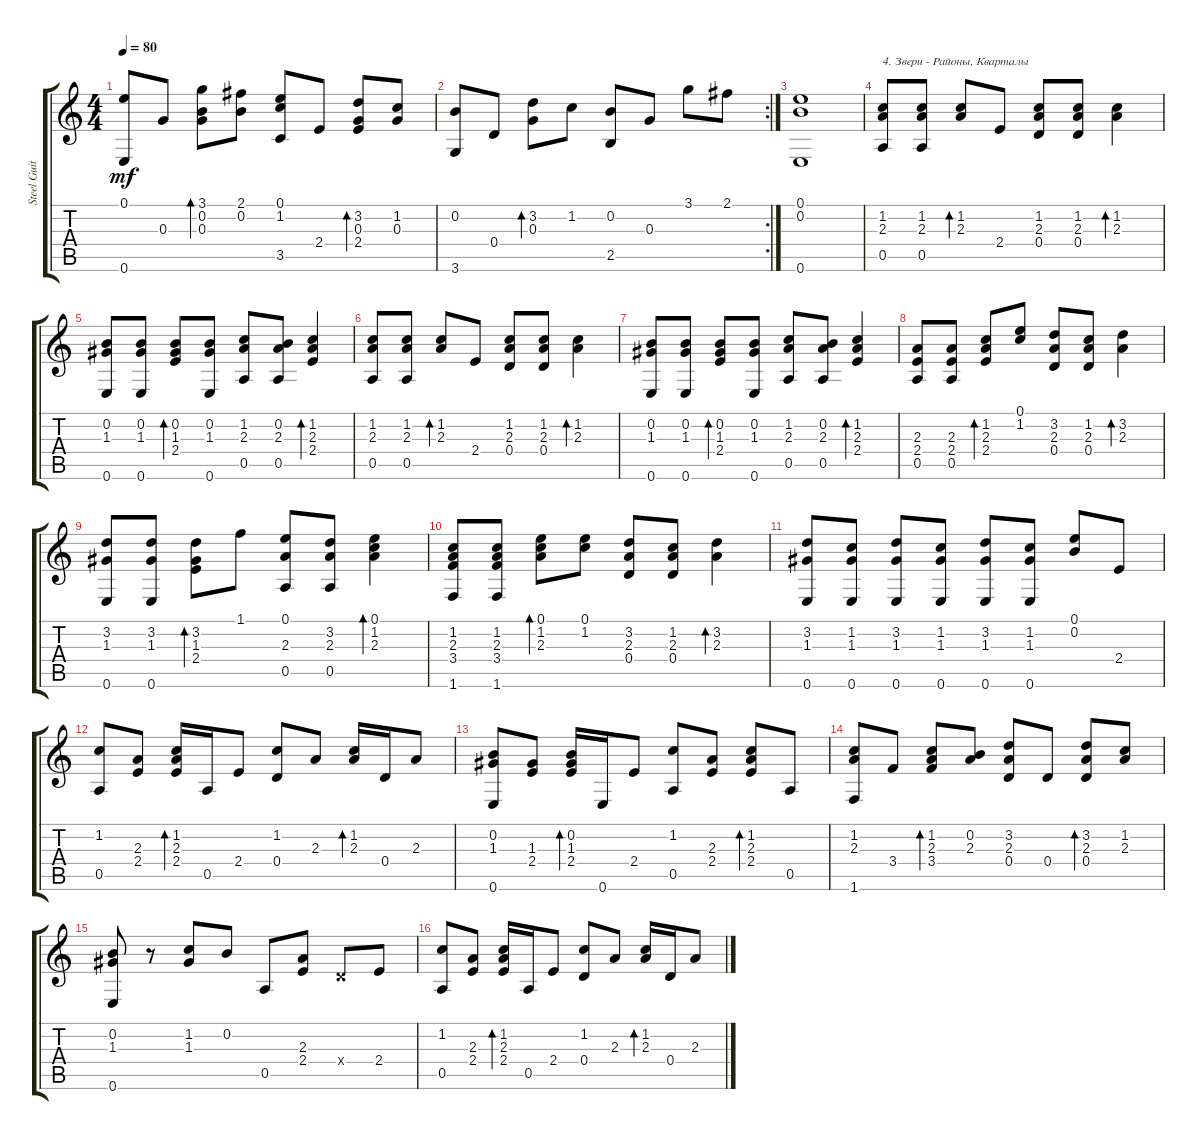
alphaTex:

\track ("Steel Guitar" "Steel Guit") {instrument acousticguitarsteel}
\staff {score tabs}
\tuning (E4 B3 G3 D3 A2 E2) {hide}
\ts (4 4)
\tempo 80
\clef g2
\ks c
(0.1 0.6).8{dy mf} 0.3.8 (3.1 0.2 0.3).8{bd 30} (2.1 0.2).8 (0.1 1.2 3.5).8 2.4.8 (3.2 0.3 2.4).8{bd 30} (1.2 0.3).8 |
\rc 2
(0.2 3.6).8 0.4.8 (3.2 0.3).8{bd 30} 1.2.8 (0.2 2.5).8 0.3.8 3.1.8 2.1.8 |
(0.1 0.2 0.6).1 |
(1.2 2.3 0.5).8{txt "4. Звери - Районы, Кварталы"} (1.2 2.3 0.5).8 (1.2 2.3).8{bd 30} 2.4.8 (1.2 2.3 0.4).8 (1.2 2.3 0.4).8 (1.2 2.3).4{bd 30} |
(0.2 1.3 0.6).8 (0.2 1.3 0.6).8 (0.2 1.3 2.4).8{bd 30} (0.2 1.3 0.6).8 (1.2 2.3 0.5).8 (0.2 2.3 0.5).8 (1.2 2.3 2.4).4{bd 30} |
(1.2 2.3 0.5).8 (1.2 2.3 0.5).8 (1.2 2.3).8{bd 30} 2.4.8 (1.2 2.3 0.4).8 (1.2 2.3 0.4).8 (1.2 2.3).4{bd 30} |
(0.2 1.3 0.6).8 (0.2 1.3 0.6).8 (0.2 1.3 2.4).8{bd 30} (0.2 1.3 0.6).8 (1.2 2.3 0.5).8 (0.2 2.3 0.5).8 (1.2 2.3 2.4).4{bd 30} |
(2.3 2.4 0.5).8 (2.3 2.4 0.5).8 (1.2 2.3 2.4).8{bd 30} (0.1 1.2).8 (3.2 2.3 0.4).8 (1.2 2.3 0.4).8 (3.2 2.3).4{bd 30} |
(3.2 1.3 0.6).8 (3.2 1.3 0.6).8 (3.2 1.3 2.4).8{bd 30} 1.1.8 (0.1 2.3 0.5).8 (3.2 2.3 0.5).8 (0.1 1.2 2.3).4{bd 30} |
(1.2 2.3 3.4 1.6).8 (1.2 2.3 3.4 1.6).8 (0.1 1.2 2.3).8{bd 30} (0.1 1.2).8 (3.2 2.3 0.4).8 (1.2 2.3 0.4).8 (3.2 2.3).4{bd 30} |
(3.2 1.3 0.6).8 (1.2 1.3 0.6).8 (3.2 1.3 0.6).8 (1.2 1.3 0.6).8 (3.2 1.3 0.6).8 (1.2 1.3 0.6).8 (0.1 0.2).8 2.4.8 |
(1.2 0.5).8 (2.3 2.4).8 (1.2 2.3 2.4).16{bd 30} 0.5.16 2.4.8 (1.2 0.4).8 2.3.8 (1.2 2.3).16{bd 30} 0.4.16 2.3.8 |
(0.2 1.3 0.6).8 (1.3 2.4).8 (0.2 1.3 2.4).16{bd 30} 0.6.16 2.4.8 (1.2 0.5).8 (2.3 2.4).8 (1.2 2.3 2.4).8{bd 30} 0.5.8 |
(1.2 2.3 1.6).8 3.4.8 (1.2 2.3 3.4).8{bd 30} (0.2 2.3).8 (3.2 2.3 0.4).8 0.4.8 (3.2 2.3 0.4).8{bd 30} (1.2 2.3).8 |
(0.2 1.3 0.6).8 r.8 (1.2 1.3).8 0.2.8 0.5.8 (2.3 2.4).8 0.4{x}.8 2.4.8 |
(1.2 0.5).8 (2.3 2.4).8 (1.2 2.3 2.4).16{bd 30} 0.5.16 2.4.8 (1.2 0.4).8 2.3.8 (1.2 2.3).16{bd 30} 0.4.16 2.3.8
